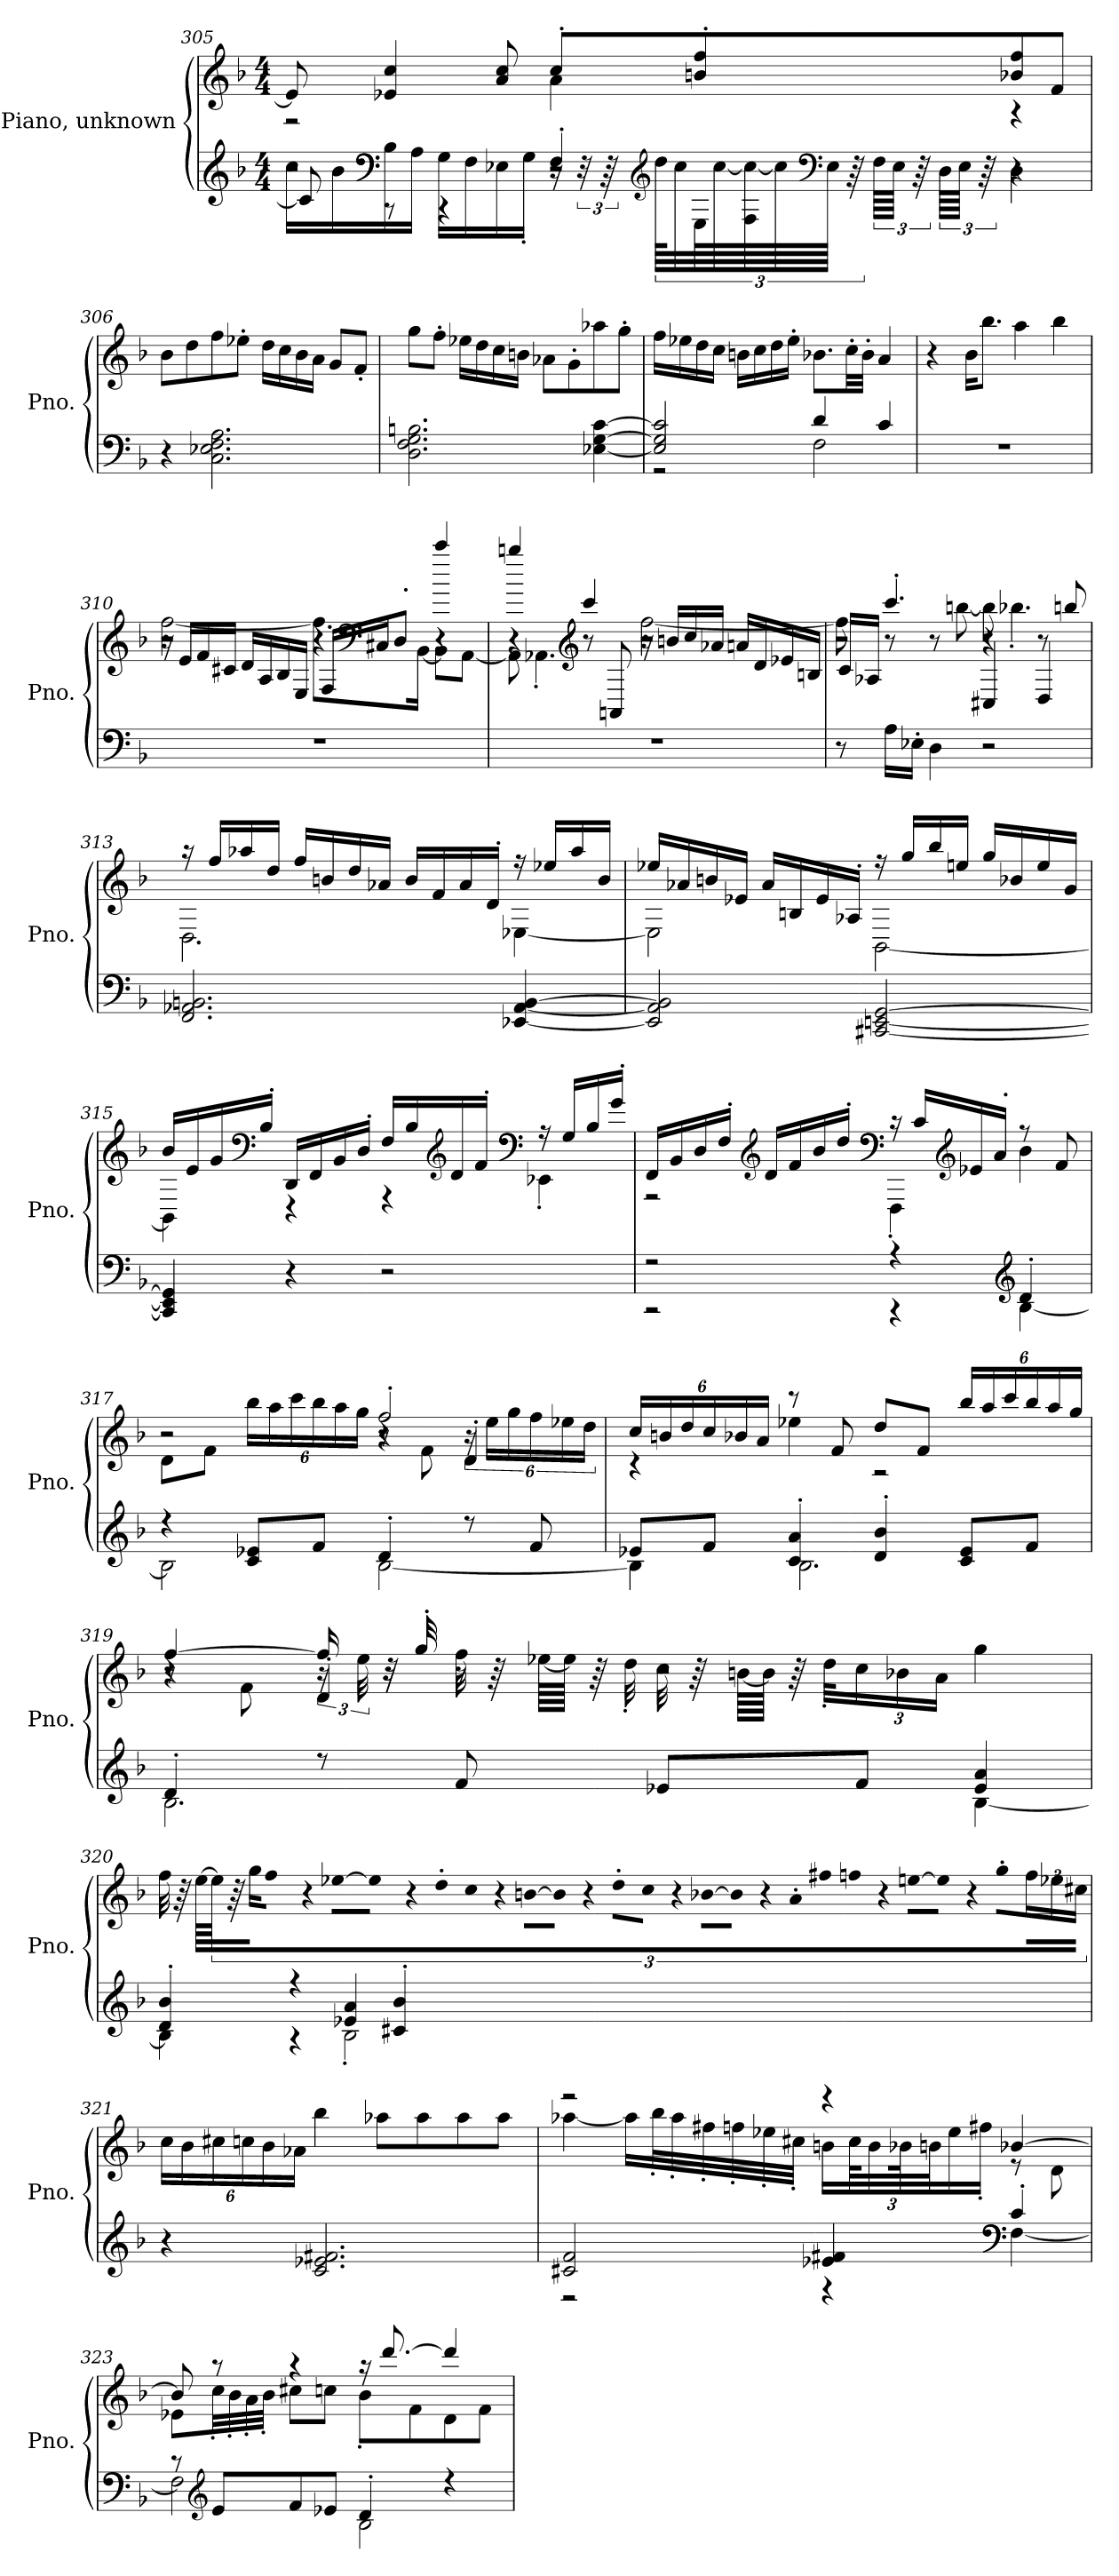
**kern	**kern
*part1	*part1
*staff2	*staff1
*I"Piano, unknown	*
*I'Pno.	*
!!LO:LB:g=z
*clefG2	*clefG2
*k[b-]	*k[b-]
*M4/4	*M4/4
=305	=305
*^	*^
*	*^	*	*
2r	16cc\LL	8c/]	8e-/]	2r
.	16b-\	.	.	.
*clefF4	*	*	*	*
.	16B-\	8r	4e-X/ 4cc/	.
.	16A\JJ	.	.	.
.	16G\LL	4r	.	.
.	16F\	.	.	.
.	16E-X\	.	8a/ 8cc/	.
.	16G'\JJ	.	.	.
4F'/	16r	2r	8cc'/L	4a\
.	48r	.	.	.
.	96r	.	.	.
*clefG2	*	*	*	*
.	96dd\KLLL	.	.	.
.	48cc\	.	.	.
*	*Xbrackettup	*	*	*
.	96E-\L	.	8bn/' 8ff/'	.
.	[96cc\	.	.	.
.	96F\ 96cc\_	.	.	.
*	*brackettup	*	*	*
.	96cc\]	.	.	.
*clefF4	*	*	*	*
.	96E-\JJJJ	.	.	.
.	96r	.	.	.
.	96F\LLLL	.	.	.
.	96E-\JJJJ	.	.	.
.	96r	.	.	.
.	96D\LLLL	.	.	.
.	96E-\JJJJ	.	.	.
.	96r	.	.	.
4r	4D\	.	8b-X/ 8ff/	4r
.	.	.	8f/J	.
*v	*v	*v	*	*
*	*v	*v
=306	=306
4r	8b-\L
.	8dd\
2.C\ 2.E-X\ 2.F\ 2.A\	8ff\
.	8ee-X'\J
.	16dd\LL
.	16cc\
.	16b-\
.	16a\JJ
.	8g/L
.	8f'/J
!!LO:LB:g=z
=307	=307
2.D\ 2.F\ 2.G\ 2.Bn\	8gg\L
.	8ff'\J
.	16ee-X\LL
.	16dd\
.	16cc\
.	16bn\JJ
.	8a-X\L
.	8g'\
[4E-X\ [4G\ [4c\	8aa-X\
.	8gg'\J
=308	=308
*^	*
2E-/] 2G/] 2c/]	2r	16ff\LL
.	.	16ee-X\
.	.	16dd\
.	.	16cc\JJ
.	.	16bn\LL
.	.	16cc\
.	.	16dd\
.	.	16ee-'\JJ
4d/	2F\	8.b-X\L
.	.	32cc'\LL
.	.	32b-'\JJJ
4c/	.	4a/
*v	*v	*
=309	=309
1r	4r
.	16b-\KL
.	8.bb-\J
.	4aa\
.	4bb-\
!!LO:LB:g=z
=310	=310
*	*^
*	*	*^
1r	2r	[2ff\	16r
.	.	.	16e/LL
.	.	.	16f/
.	.	.	16c#X/JJ
.	.	.	16d/LL
.	.	.	16A/
.	.	.	16B-/
.	.	.	16E/JJ
.	4r	8.ff\L]	16F/LL
*	*clefF4	*	*
.	.	.	16C#X/J
.	.	.	8D'/J
.	.	[16BB-\Jk	.
.	4ccc/	8BB-\L]	4r
.	.	[8AA\J	.
=311	=311	=311	=311
1r	4bbn/	8AA\]	4r
.	.	4.AA-X'\	.
*	*clefG2	*	*
.	4ccc/	.	8r
.	.	.	8AAn/
.	2r	[2ff\	16r
.	.	.	16bn/LL
.	.	.	16cc/
.	.	.	16a-X/JJ
.	.	.	16an/LL
.	.	.	16d/
.	.	.	16e-X/
.	.	.	16Bn/JJ
!!LO:PB:g=z	!!	!!
=312	=312	=312	=312
8r	2r	8ff\]	16c/LL
.	.	.	16A-X/JJ
16A\LL	.	8r	4.ccc'/
16E-X'\JJ	.	.	.
4D\	.	8r	.
.	.	[8bbn\	.
2r	4C#X/	8bb\]	4r
.	.	4.bb-X'\	.
.	4D/	.	8r
.	.	.	8bbn/
*	*	*v	*v
=313	=313	=313
2.FF/ 2.AA-X/ 2.BBn/	16r	2.D\
.	16ff/LL	.
.	16aa-X/	.
.	16dd/JJ	.
.	16ff/LL	.
.	16bn/	.
.	16dd/	.
.	16a-X/JJ	.
.	16b/LL	.
.	16f/	.
.	16a-/	.
.	16d'/JJ	.
[4EE-X/ [4AA-/ [4BB/	16r	[4E-X\
.	16ee-X/LL	.
.	16aa-/	.
.	16b/JJ	.
!!LO:LB:g=z	!!
=314	=314	=314
2EE-/] 2AA-/] 2BB/]	16ee-X/LL	2E-\]
.	16a-X/	.
.	16bn/	.
.	16e-X/JJ	.
.	16a-/LL	.
.	16Bn/	.
.	16e-/	.
.	16A-X'/JJ	.
[2CC#X/ [2EEn/ [2GG/	16r	[2BB-\
.	16gg/LL	.
.	16bb-/	.
.	16een/JJ	.
.	16gg/LL	.
.	16b-X/	.
.	16ee/	.
.	16g/JJ	.
=315	=315	=315
4CC#/] 4EE/] 4GG/]	16b-/LL	4BB-\]
.	16e/	.
.	16g/	.
*	*clefF4	*
.	16B-'/JJ	.
4r	16DD/LL	4r
.	16FF/	.
.	16BB-/	.
.	16D'/JJ	.
2r	16F/LL	4r
.	16B-/	.
*	*clefG2	*
.	16d/	.
.	16f'/JJ	.
*	*clefF4	*
.	16r	4EE-X'\
.	16G/LL	.
.	16B-/	.
.	16g'/JJ	.
!!LO:LB:g=z	!!
=316	=316	=316
*^	*	*
2r	2r	16FF/LL	2r
.	.	16BB-/	.
.	.	16D/	.
.	.	16F'/JJ	.
*	*	*clefG2	*
.	.	16d/LL	.
.	.	16f/	.
.	.	16b-/	.
.	.	16dd'/JJ	.
*	*	*clefF4	*
4r	4r	16r	4FFF'\
.	.	16c/LL	.
*	*	*clefG2	*
.	.	16e-X/	.
.	.	16a'/JJ	.
*clefG2	*	*	*
4d'/	[4B-\	8r	4b-\
.	.	8f/	.
=317	=317	=317	=317
*	*	*	*^
4r	2B-\]	2r	8d\L	2r
.	.	.	8f\J	.
*	*	*	*Xbrackettup	*
8c/ 8e-X/L	.	.	24bb-\LL	.
.	.	.	24aa\	.
.	.	.	24ccc\	.
8f/J	.	.	24bb-\	.
.	.	.	24aa\	.
.	.	.	24gg\JJ	.
4d'/	[2B-\	2ff'/	8r	4r
.	.	.	8f\	.
*	*	*	*brackettup	*
8r	.	.	24r	4d'/
.	.	.	24ee\LL	.
.	.	.	24gg\	.
*	*	*	*Xbrackettup	*
8f/	.	.	24ff\	.
.	.	.	24ee-X\	.
.	.	.	24dd\JJ	.
*	*	*	*v	*v
!!LO:LB:g=z
=318	=318	=318	=318
8e-X/L	4B-\]	24cc/LL	4r
.	.	24bn/	.
.	.	24dd/	.
8f/J	.	24cc/	.
.	.	24b-X/	.
.	.	24a/JJ	.
4c/' 4a/'	2.B-\	8r	4ee-X\
.	.	8f/	.
4d/' 4b-/'	.	8dd/L	2r
.	.	8f/J	.
8c/ 8e-/L	.	24bb-/LL	.
.	.	24aa/	.
.	.	24ccc/	.
8f/J	.	24bb-/	.
.	.	24aa/	.
.	.	24gg/JJ	.
!!LO:LB:g=z
=319	=319	=319	=319
*	*	*	*^
4d'/	2.B-\	[4ff/	8r	4r
.	.	.	8f\	.
*	*	*	*brackettup	*
8r	.	16ff/]	24r	4d'/
.	.	.	48ee\	.
.	.	32r	16r	.
.	.	32gg'/	.	.
8f/	.	8r	32ff\	.
.	.	.	64r	.
.	.	.	[64ee-X\LLLL	.
.	.	.	64ee-\JJJJ]	.
.	.	.	64r	.
.	.	.	32dd'\	.
8e-X/L	.	2r	32cc\	2r
.	.	.	64r	.
.	.	.	[64bn\LLLL	.
.	.	.	64b\JJJJ]	.
.	.	.	64r	.
.	.	.	32dd'\KLL	.
*	*	*	*Xbrackettup	*
8f/J	.	.	24cc\	.
.	.	.	24b-X\	.
.	.	.	24a\JJ	.
4e-/ 4a/	[4B-\	.	4gg\	.
*	*	*v	*v	*v
!!LO:LB:g=z
=320	=320	=320
4d/' 4b-/'	4B-\]	32ff\
.	.	64r
.	.	[64ee\LLLL
*	*	*brackettup
.	.	96ee\JJJJ]
.	.	96r
.	.	24gg\LL
.	.	32ff\JJk
.	.	64r
.	.	[64ee-X\LLLL
.	.	64ee-\JJJJ]
.	.	64r
.	.	32dd'\
4r	4r	32cc\
.	.	64r
.	.	[64bn\LLLL
.	.	64b\JJJJ]
.	.	64r
.	.	32dd'\LLL
.	.	32cc\JJJ
.	.	64r
.	.	[64b-X\LLLL
.	.	64b-\JJJJ]
.	.	64r
.	.	32a'/
4e-X/ 4a/	2B-'\	4ff#X\
4c#X/' 4b-/'	.	32ffn\
.	.	64r
.	.	[64een\LLLL
.	.	64ee\JJJJ]
.	.	64r
.	.	32gg'\KLL
*	*	*Xbrackettup
.	.	24ff\
.	.	24ee-X\
.	.	24cc#X\JJ
*v	*v	*
!!LO:PB:g=z
=321	=321
4r	24cc\LL
.	24b-\
.	24cc#X\
.	24ccn\
.	24b-\
.	24a-X\JJ
2.c/ 2.e-X/ 2.f#X/	4bb-\
.	8aa-X\L
.	8aa-\
.	8aa-\
.	8aa-\J
=322	=322
*^	*^
2c#X/ 2f/	2r	2r	[4aa-X\
.	.	.	16aa-\LL]
.	.	.	32bb-'\L
.	.	.	32aa-'\
.	.	.	32ff#X'\
.	.	.	32ffn'\
.	.	.	32ee-X'\
.	.	.	32cc#X'\JJJ
4e-X/ 4f#X/	4r	4r	16bn\LL
.	.	.	96cc#\KL
.	.	.	48b\
.	.	.	96b-X\K
.	.	.	48bn\J
.	.	.	16ee-\
.	.	.	16ff#X'\JJ
*clefF4	*	*	*
4c#'/	[4F\	[4b-X/	8r
.	.	.	8d\
!!LO:LB:g=z	!!
=323	=323	=323	=323
8r	2F\]	8b-/]	8e-X\L
*clefG2	*	*	*
8e/L	.	8r	32cc'\LL
.	.	.	32b-'\
.	.	.	32a'\
.	.	.	32b-'\JJJ
8f/	.	4r	8cc#X\L
8e-X/J	.	.	8ccn\J
4d'/	2B-\	16r	8b-'\L
.	.	[8.ddd/	.
.	.	.	8f\
4r	.	4ddd/]	8d\
.	.	.	8f\J
*v	*v	*	*
*	*v	*v
=	=
*-	*-
